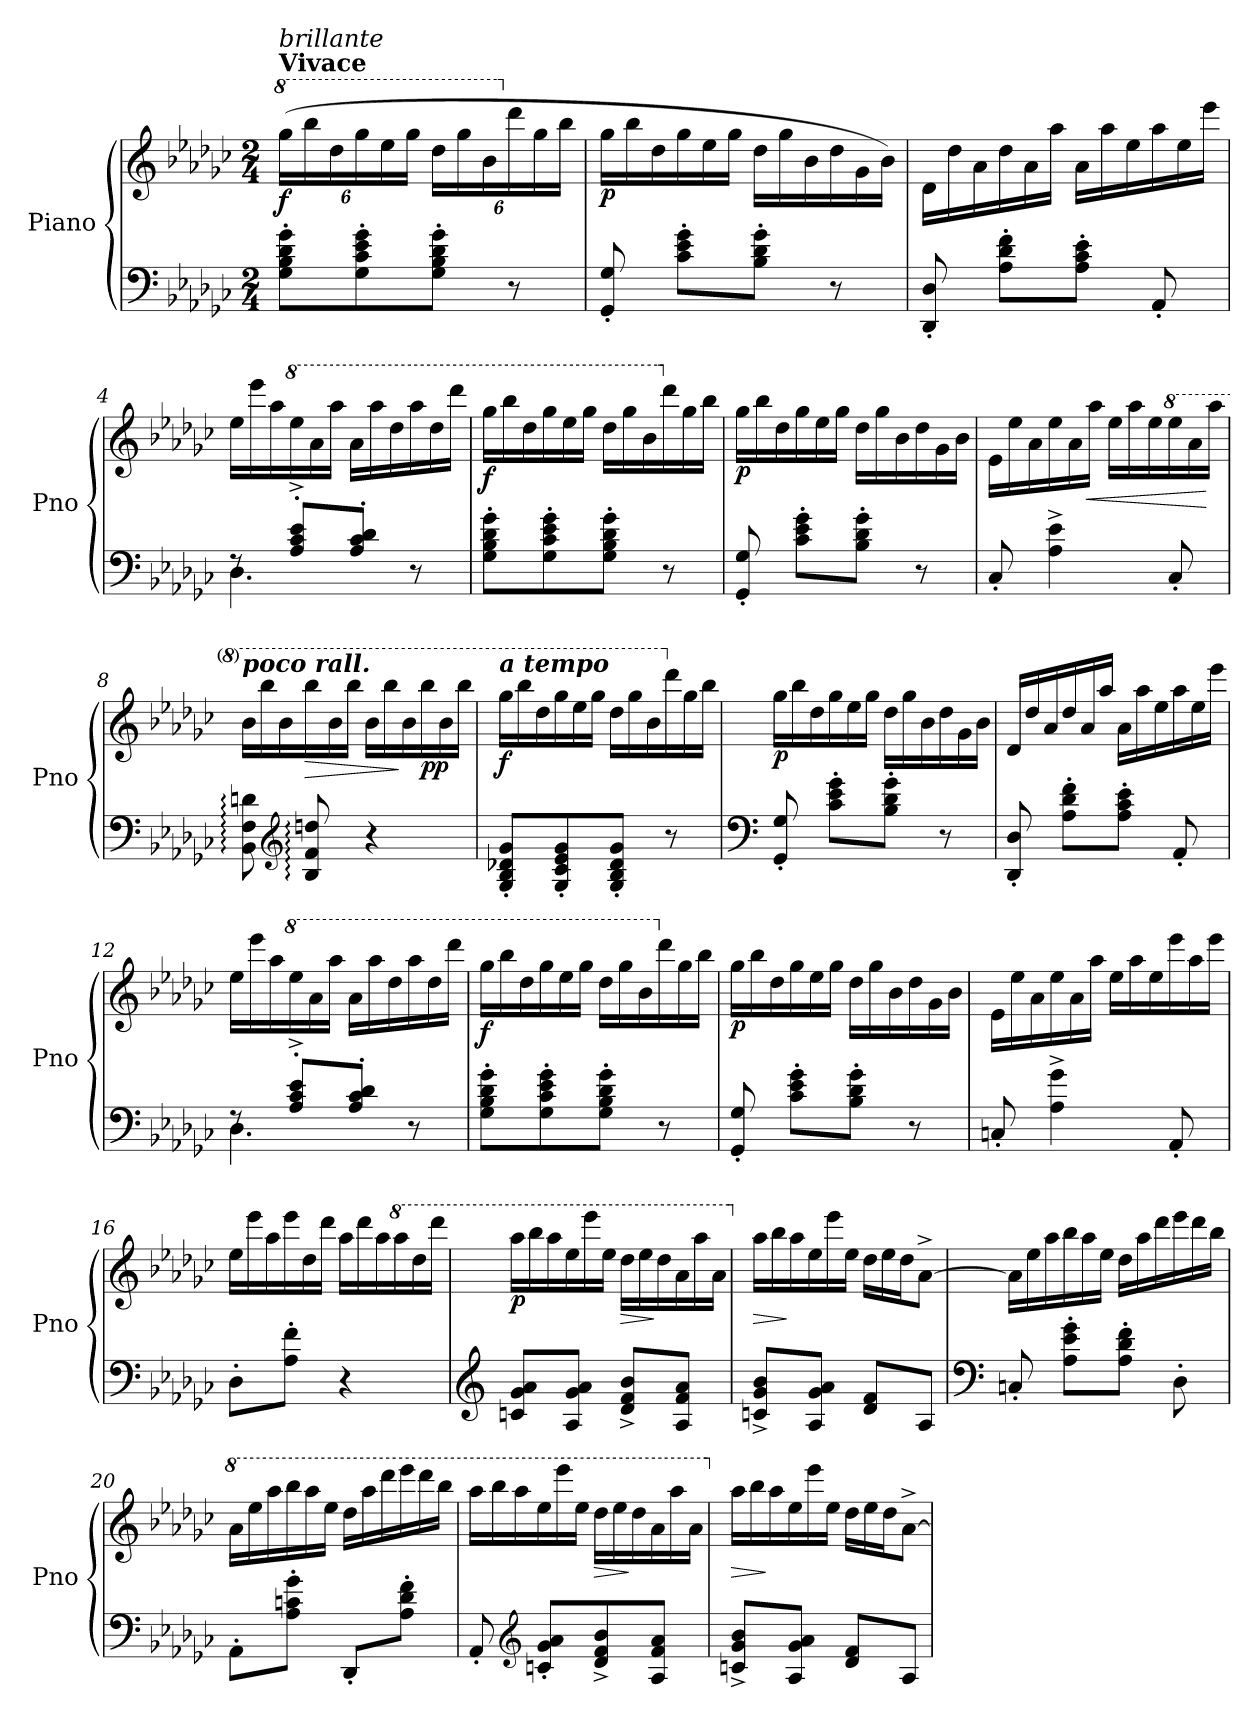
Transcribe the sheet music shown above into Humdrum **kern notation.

**kern	**kern	**dynam
*part1	*part1	*part1
*staff2	*staff1	*staff1/2
*I"Piano	*	*
*I'Pno	*	*
*clefF4	*clefG2	*
*k[b-e-a-d-g-c-]	*k[b-e-a-d-g-c-]	*
*M2/4	*M2/4	*
*MM116	*MM116	*
*	*8va	*
*	*Xbrackettup	*
=1	=1	=1
!	!LO:TX:a:B:t=Vivace	!
!	!LO:TX:a:i:t=brillante	!
!	!	!LO:DY:b
8G-\' 8B-\' 8d-\' 8g-\'L	(24ggg-\LL	f
.	24bbb-\	.
.	24ddd-\	.
8G-\' 8c-\' 8e-\' 8g-\'	24ggg-\	.
.	24eee-\	.
.	24ggg-\JJ	.
8G-\' 8B-\' 8d-\' 8g-\'J	24ddd-\LL	.
.	24ggg-\	.
.	24bb-\	.
*	*X8va	*
8r	24ddd-\	.
.	24gg-\	.
.	24bb-\JJ	.
=2	=2	=2
*	*Xtuplet	*
!	!	!LO:DY:b
8GG-/' 8G-/'	24gg-\LL	p
.	24bb-\	.
.	24dd-\	.
8c-\' 8e-\' 8g-\'L	24gg-\	.
.	24ee-\	.
.	24gg-\JJ	.
8B-\' 8d-\' 8g-\'J	24dd-\LL	.
.	24gg-\	.
.	24b-\	.
8r	24dd-\	.
.	24g-\	.
.	24b-\JJ)	.
=3	=3	=3
!	!	!LO:DY:a
8DD-/' 8D-/'	24d-\LL	other-dynamics
.	24dd-\	.
.	24a-\	.
8A-\' 8d-\' 8f\'L	24dd-\	.
.	24a-\	.
.	24aa-\JJ	.
!	!	!LO:DY:b
8A-\' 8c-\' 8e-\'J	24a-\LL	other-dynamics
.	24aa-\	.
.	24ee-\	.
8AA-'/	24aa-\	.
.	24ee-\	.
.	24eee-\JJ	.
!!LO:LB:g=z
=4	=4	=4
*^	*	*
8rF	4.D-\	24ee-\LL	.
.	.	24eee-\	.
.	.	24aa-\	.
*	*	*8va	*
8A-/'^ 8c-/'^ 8e-/'^L	.	24eee-\	.
.	.	24aa-\	.
.	.	24aaa-\JJ	.
8A-/' 8c-/' 8d-/'J	.	24aa-\LL	.
.	.	24aaa-\	.
.	.	24ddd-\	.
8r	8ryy	24aaa-\	.
.	.	24ddd-\	.
.	.	24dddd-\JJ	.
*v	*v	*	*
=5	=5	=5
!	!	!LO:DY:b
8G-\' 8B-\' 8d-\' 8g-\'L	24ggg-\LL	f
.	24bbb-\	.
.	24ddd-\	.
8G-\' 8c-\' 8e-\' 8g-\'	24ggg-\	.
.	24eee-\	.
.	24ggg-\JJ	.
8G-\' 8B-\' 8d-\' 8g-\'J	24ddd-\LL	.
.	24ggg-\	.
.	24bb-\	.
*	*X8va	*
8r	24ddd-\	.
.	24gg-\	.
.	24bb-\JJ	.
=6	=6	=6
!	!	!LO:DY:b
8GG-/' 8G-/'	24gg-\LL	p
.	24bb-\	.
.	24dd-\	.
8c-\' 8e-\' 8g-\'L	24gg-\	.
.	24ee-\	.
.	24gg-\JJ	.
8B-\' 8d-\' 8g-\'J	24dd-\LL	.
.	24gg-\	.
.	24b-\	.
8r	24dd-\	.
.	24g-\	.
.	24b-\JJ	.
=7	=7	=7
8C-'/	24e-\LL	.
.	24ee-\	.
.	24a-\	.
4A-\^ 4e-\^	24ee-\	.
.	24a-\	.
!	!	!LO:HP:b
.	24aa-\JJ	<
.	24ee-\LL	.
.	24aa-\	.
.	24ee-\	.
*	*8va	*
8C-'/	24eee-\	.
.	24aa-\	.
.	24aaa-\JJ	[
!!LO:LB:g=z
=8	=8	=8
!	!LO:TX:a:Bi:t=poco rall.	!
8BB-\: 8F\: 8dn\:	24bb-\LL	.
.	24bbb-\	.
.	24bb-\	.
*clefG2	*	*
!	!	!LO:HP:b
8B-/: 8f/: 8ddn/:	24bbb-\	>
.	24bb-\	.
.	24bbb-\JJ	.
4r	24bb-\LL	.
.	24bbb-\	.
.	24bb-\	]
!	!	!LO:DY:b
.	24bbb-\	pp
.	24bb-\	.
.	24bbb-\JJ	.
=9	=9	=9
!	!LO:TX:a:Bi:t=a tempo	!
!	!	!LO:DY:b
8G-/' 8B-/' 8d-X/' 8g-/'L	24ggg-\LL	f
.	24bbb-\	.
.	24ddd-\	.
8G-/' 8c-/' 8e-/' 8g-/'	24ggg-\	.
.	24eee-\	.
.	24ggg-\JJ	.
8G-/' 8B-/' 8d-/' 8g-/'J	24ddd-\LL	.
.	24ggg-\	.
.	24bb-\	.
*	*X8va	*
8r	24ddd-\	.
.	24gg-\	.
.	24bb-\JJ	.
=10	=10	=10
*clefF4	*	*
!	!	!LO:DY:b
8GG-/' 8G-/'	24gg-\LL	p
.	24bb-\	.
.	24dd-\	.
8c-\' 8e-\' 8g-\'L	24gg-\	.
.	24ee-\	.
.	24gg-\JJ	.
8B-\' 8d-\' 8g-\'J	24dd-\LL	.
.	24gg-\	.
.	24b-\	.
8r	24dd-\	.
.	24g-\	.
.	24b-\JJ	.
!!LO:LB:g=z
=11	=11	=11
8DD-/' 8D-/'	24d-/LL	.
.	24dd-/	.
.	24a-/	.
8A-\' 8d-\' 8f\'L	24dd-/	.
.	24a-/	.
.	24aa-/JJ	.
!	!	!LO:DY:b
8A-\' 8c-\' 8e-\'J	24a-\LL	other-dynamics
.	24aa-\	.
.	24ee-\	.
8AA-'/	24aa-\	.
.	24ee-\	.
.	24eee-\JJ	.
!!LO:LB:g=z
=12	=12	=12
*^	*	*
8rF	4.D-\	24ee-\LL	.
.	.	24eee-\	.
.	.	24aa-\	.
*	*	*8va	*
8A-/'^ 8c-/'^ 8e-/'^L	.	24eee-\	.
.	.	24aa-/	.
.	.	24aaa-\JJ	.
8A-/' 8c-/' 8d-/'J	.	24aa-\LL	.
.	.	24aaa-\	.
.	.	24ddd-\	.
8r	8ryy	24aaa-\	.
.	.	24ddd-\	.
.	.	24dddd-\JJ	.
*v	*v	*	*
=13	=13	=13
!	!	!LO:DY:b
8G-\' 8B-\' 8d-\' 8g-\'L	24ggg-\LL	f
.	24bbb-\	.
.	24ddd-\	.
8G-\' 8c-\' 8e-\' 8g-\'	24ggg-\	.
.	24eee-\	.
.	24ggg-\JJ	.
8G-\' 8B-\' 8d-\' 8g-\'J	24ddd-\LL	.
.	24ggg-\	.
.	24bb-\	.
*	*X8va	*
8r	24ddd-\	.
.	24gg-\	.
.	24bb-\JJ	.
=14	=14	=14
!	!	!LO:DY:b
8GG-/' 8G-/'	24gg-\LL	p
.	24bb-\	.
.	24dd-\	.
8c-\' 8e-\' 8g-\'L	24gg-\	.
.	24ee-\	.
.	24gg-\JJ	.
8B-\' 8d-\' 8g-\'J	24dd-\LL	.
.	24gg-\	.
.	24b-\	.
8r	24dd-\	.
.	24g-\	.
.	24b-\JJ	.
=15	=15	=15
8Cn'/	24e-\LL	.
.	24ee-\	.
.	24a-\	.
4A-\^ 4g-\^	24ee-\	.
.	24a-\	.
.	24aa-\JJ	.
!	!	!LO:DY:b
.	24ee-\LL	other-dynamics
.	24aa-\	.
.	24ee-\	.
8AA-'/	24eee-\	.
.	24aa-\	.
.	24eee-\JJ	.
!!LO:PB:g=z
=16	=16	=16
8D-'\L	24ee-\LL	.
.	24eee-\	.
.	24aa-\	.
8A-\' 8f\'J	24eee-\	.
.	24dd-\	.
.	24ddd-\JJ	.
4r	24aa-\LL	.
.	24ddd-\	.
.	24aa-\	.
*	*8va	*
.	24aaa-\	.
.	24ddd-\	.
.	24dddd-\JJ	.
=17	=17	=17
*clefG2	*	*
!	!	!LO:DY:b
8cn/ 8g-/ 8a-/L	24aaa-\LL	p
.	24bbb-\	.
.	24aaa-\	.
8A-/ 8g-/ 8a-/J	24eee-\	.
.	24eeee-\	.
.	24eee-\JJ	.
!	!	!LO:HP:b
8d-/^ 8f/^ 8b-/^L	24ddd-\LL	>
.	24eee-\	.
.	24ddd-\	]
8A-/ 8f/ 8a-/J	24aa-\	.
.	24aaa-\	.
.	24aa-\JJ	.
=18	=18	=18
*	*X8va	*
!	!	!LO:HP:b
8cn/^ 8g-/^ 8b-/^L	24aa-\LL	>
.	24bb-\	.
.	24aa-\	]
8A-/ 8g-/ 8a-/J	24ee-\	.
.	24eee-\	.
.	24ee-\JJ	.
8d-/ 8f/L	24dd-\LL	.
.	24ee-\	.
.	24dd-\J	.
8A-/J	[8a-^\J	.
!!LO:LB:g=z
=19	=19	=19
*clefF4	*	*
8Cn'/	24a-\LL]	.
.	24ee-\	.
.	24aa-\	.
8A-\' 8e-\' 8g-\'L	24bb-\	.
.	24aa-\	.
.	24ee-\JJ	.
8A-\' 8d-\' 8f\'J	24dd-\LL	.
.	24aa-\	.
.	24ddd-\	.
8D-'\	24eee-\	.
.	24ddd-\	.
.	24bb-\JJ	.
!!LO:LB:g=z
=20	=20	=20
*	*8va	*
8AA-'\L	24aa-\LL	.
.	24eee-\	.
.	24aaa-\	.
8A-\' 8cn\' 8g-\'J	24bbb-\	.
.	24aaa-\	.
.	24eee-\JJ	.
8DD-'/L	24ddd-\LL	.
.	24aaa-\	.
.	24dddd-\	.
8A-\' 8d-\' 8f\'J	24eeee-\	.
.	24dddd-\	.
.	24bbb-\JJ	.
=21	=21	=21
8AA-'/	24aaa-\LL	.
.	24bbb-\	.
.	24aaa-\	.
*clefG2	*	*
8cn/' 8g-/' 8a-/'L	24eee-\	.
.	24eeee-\	.
.	24eee-\JJ	.
!	!	!LO:HP:b
8d-/^ 8f/^ 8b-/^	24ddd-\LL	>
.	24eee-\	.
.	24ddd-\	]
8A-/ 8f/ 8a-/J	24aa-\	.
.	24aaa-\	.
.	24aa-\JJ	.
=22	=22	=22
*	*X8va	*
!	!	!LO:HP:b
8cn/^ 8g-/^ 8b-/^L	24aa-\LL	>
.	24bb-\	.
.	24aa-\	]
8A-/ 8g-/ 8a-/J	24ee-\	.
.	24eee-\	.
.	24ee-\JJ	.
8d-/ 8f/L	24dd-\LL	.
.	24ee-\	.
.	24dd-\J	.
8A-/J	[8a-^\J	.
=	=	=
*-	*-	*-
